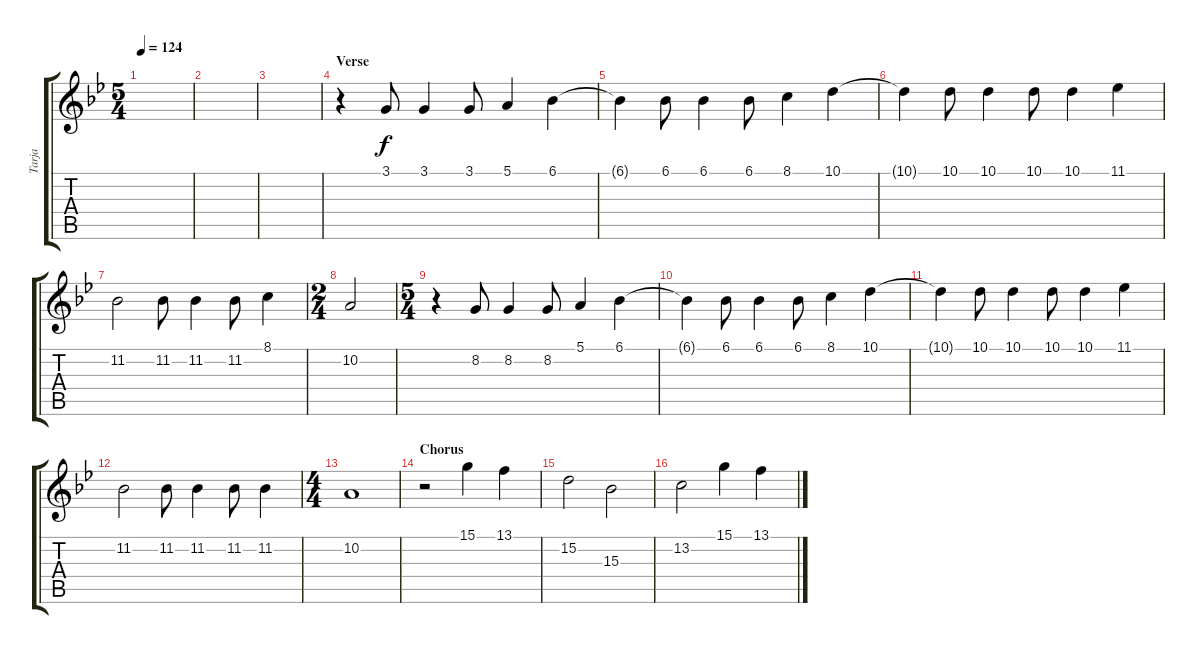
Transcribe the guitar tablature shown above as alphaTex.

\track ("Tarja" "Tarja") {instrument pad4choir}
\staff {score tabs}
\tuning (E4 B3 G3 D3 A2 E2) {hide}
\ts (5 4)
\tempo 124
\clef g2
\ks bb
|
|
|
\section ("" "Verse")
r.4 3.1.8 3.1.4 3.1.8 5.1.4 6.1.4 |
6.1{t}.4 6.1.8 6.1.4 6.1.8 8.1.4 10.1.4 |
10.1{t}.4 10.1.8 10.1.4 10.1.8 10.1.4 11.1.4 |
11.2.2 11.2.8 11.2.4 11.2.8 8.1.4 |
\ts (2 4)
10.2.2 |
\ts (5 4)
r.4 8.2.8 8.2.4 8.2.8 5.1.4 6.1.4 |
6.1{t}.4 6.1.8 6.1.4 6.1.8 8.1.4 10.1.4 |
10.1{t}.4 10.1.8 10.1.4 10.1.8 10.1.4 11.1.4 |
11.2.2 11.2.8 11.2.4 11.2.8 11.2.4 |
\ts (4 4)
10.2.1 |
\section ("" "Chorus")
r.2 15.1.4 13.1.4 |
15.2.2 15.3.2 |
13.2.2 15.1.4 13.1.4
